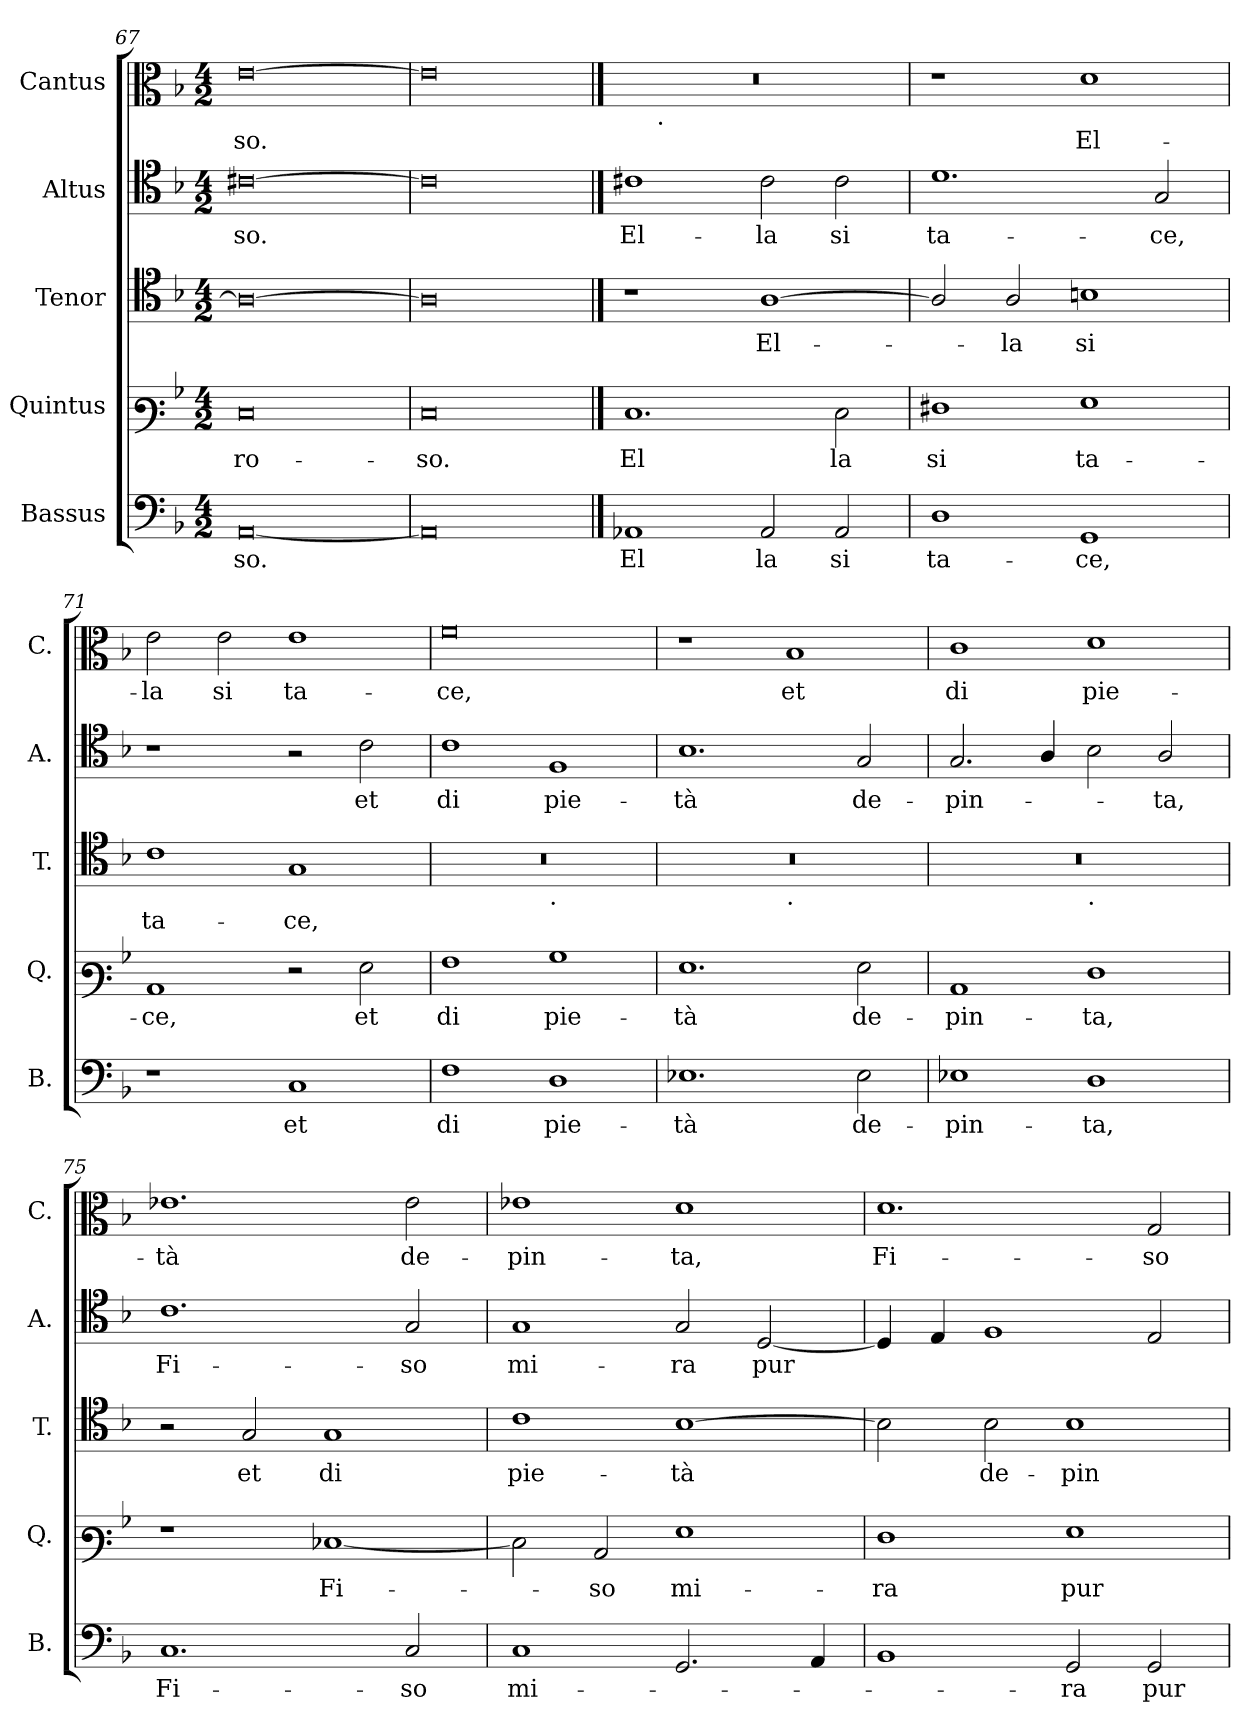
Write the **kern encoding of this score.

**kern	**text	**kern	**text	**kern	**text	**kern	**text	**kern	**text
*part5	*part5	*part4	*part4	*part3	*part3	*part2	*part2	*part1	*part1
*staff5	*staff5	*staff4	*staff4	*staff3	*staff3	*staff2	*staff2	*staff1	*staff1
*I"Bassus	*	*I"Quintus	*	*I"Tenor	*	*I"Altus	*	*I"Cantus	*
*I'B.	*	*I'Q.	*	*I'T.	*	*I'A.	*	*I'C.	*
*clefF4	*	*clefF3	*	*clefC4	*	*clefC4	*	*clefC3	*
*k[b-]	*	*k[b-]	*	*k[b-]	*	*k[b-]	*	*k[b-]	*
*M4/2	*	*M4/2	*	*M4/2	*	*M4/2	*	*M4/2	*
=67	=67	=67	=67	=67	=67	=67	=67	=67	=67
!	!LO:LY:b	!	!LO:LY:b	!	!	!	!LO:LY:b	!	!LO:LY:b
[0AA	-so.	0E	ro-	0A_	.	[0c#X	-so.	[0e	-so.
=68	=68	=68	=68	=68	=68	=68	=68	=68	=68
!	!	!	!LO:LY:b	!	!	!	!	!	!
0AA]	.	0E	-so.	0A]	.	0c#]	.	0e]	.
==69	==69	==69	==69	==69	==69	==69	==69	==69	==69
!	!LO:LY:b	!	!LO:LY:b	!	!	!	!LO:LY:b	!	!
*	*	*	*	*	*	*	*	*^	*
1AA-X	El	1.E	-El	1r	.	1c#X	El-	0r	8ryy	.
!	!	!	!	!	!	!	!	!	!LO:TX:b:t=.	!
.	.	.	.	.	.	.	.	.	1...ryy	.
!	!LO:LY:b	!	!	!	!LO:LY:b	!	!LO:LY:b	!	!	!
2AA-/	la	.	.	[1A	El-	2c#\	-la	.	.	.
!	!LO:LY:b	!	!LO:LY:b	!	!	!	!LO:LY:b	!	!	!
2AA-/	si	2E\	la	.	.	2c#\	si	.	.	.
!!LO:LB:g=z
=70	=70	=70	=70	=70	=70	=70	=70	=70	=70	=70
!	!LO:LY:b	!	!LO:LY:b	!	!	!	!LO:LY:b	!	!	!
*	*	*	*	*	*	*	*	*v	*v	*
1D	ta-	1F#X	si	2A/]	.	1.d	ta-	1r	.
!	!	!	!	!	!LO:LY:b	!	!	!	!
.	.	.	.	2A/	-la	.	.	.	.
!	!LO:LY:b	!	!LO:LY:b	!	!LO:LY:b	!	!	!	!LO:LY:b
1GG	-ce,	1G	ta-	1Bn	si	.	.	1d	El-
!	!	!	!	!	!	!	!LO:LY:b	!	!
.	.	.	.	.	.	2G/	-ce,	.	.
=71	=71	=71	=71	=71	=71	=71	=71	=71	=71
!	!	!	!LO:LY:b	!	!LO:LY:b	!	!	!	!LO:LY:b
1r	.	1C	-ce,	1c	ta-	1r	.	2e\	-la
!	!	!	!	!	!	!	!	!	!LO:LY:b
.	.	.	.	.	.	.	.	2e\	si
!	!LO:LY:b	!	!	!	!LO:LY:b	!	!	!	!LO:LY:b
1C	et	2r	.	1G	-ce,	2r	.	1e	ta-
!	!	!	!LO:LY:b	!	!	!	!LO:LY:b	!	!
.	.	2G\	et	.	.	2c\	et	.	.
=72	=72	=72	=72	=72	=72	=72	=72	=72	=72
!	!LO:LY:b	!	!LO:LY:b	!	!	!	!LO:LY:b	!	!LO:LY:b
*	*	*	*	*^	*	*	*	*	*
1F	di	1A	di	0r	1ryy	.	1c	di	0f	-ce,
!	!	!	!	!	!LO:TX:b:t=.	!	!	!	!	!
!	!LO:LY:b	!	!LO:LY:b	!	!	!	!	!LO:LY:b	!	!
1D	pie-	1B-	pie-	.	1ryy	.	1F	pie-	.	.
=73	=73	=73	=73	=73	=73	=73	=73	=73	=73	=73
!	!LO:LY:b	!	!LO:LY:b	!	!	!	!	!LO:LY:b	!	!
1.E-X	-tà	1.G	-tà	0r	1ryy	.	1.B-	-tà	1r	.
!	!	!	!	!	!LO:TX:b:t=.	!	!	!	!	!
!	!	!	!	!	!	!	!	!	!	!LO:LY:b
.	.	.	.	.	1ryy	.	.	.	1B-	et
!	!LO:LY:b	!	!LO:LY:b	!	!	!	!	!LO:LY:b	!	!
2E-\	de-	2G\	de-	.	.	.	2G/	de-	.	.
=74	=74	=74	=74	=74	=74	=74	=74	=74	=74	=74
!	!LO:LY:b	!	!LO:LY:b	!	!	!	!	!LO:LY:b	!	!LO:LY:b
1E-X	-pin-	1C	-pin-	0r	1ryy	.	2.G/	-pin-	1c	di
.	.	.	.	.	.	.	4A/	.	.	.
!	!	!	!	!	!LO:TX:b:t=.	!	!	!	!	!
!	!LO:LY:b	!	!LO:LY:b	!	!	!	!	!	!	!LO:LY:b
1D	-ta,	1F	-ta,	.	1ryy	.	2B-\	.	1d	pie-
!	!	!	!	!	!	!	!	!LO:LY:b	!	!
.	.	.	.	.	.	.	2A/	-ta,	.	.
!!LO:LB:g=z
=75	=75	=75	=75	=75	=75	=75	=75	=75	=75	=75
!	!LO:LY:b	!	!	!	!	!	!	!LO:LY:b	!	!LO:LY:b
*	*	*	*	*v	*v	*	*	*	*	*
1.C	Fi-	1r	.	2r	.	1.c	Fi-	1.e-X	-tà
!	!	!	!	!	!LO:LY:b	!	!	!	!
.	.	.	.	2G/	et	.	.	.	.
!	!	!	!LO:LY:b	!	!LO:LY:b	!	!	!	!
.	.	[1E-X	Fi-	1G	di	.	.	.	.
!	!LO:LY:b	!	!	!	!	!	!LO:LY:b	!	!LO:LY:b
2C/	-so	.	.	.	.	2G/	-so	2e-\	de-
=76	=76	=76	=76	=76	=76	=76	=76	=76	=76
!	!LO:LY:b	!	!	!	!LO:LY:b	!	!LO:LY:b	!	!LO:LY:b
1C	mi-	2E-\]	.	1c	pie-	1G	mi-	1e-X	-pin-
!	!	!	!LO:LY:b	!	!	!	!	!	!
.	.	2C/	-so	.	.	.	.	.	.
!	!	!	!LO:LY:b	!	!LO:LY:b	!	!LO:LY:b	!	!LO:LY:b
2.GG/	.	1G	mi-	[1B-	-tà	2G/	-ra	1d	-ta,
!	!	!	!	!	!	!	!LO:LY:b	!	!
.	.	.	.	.	.	[2D/	pur	.	.
4AA/	.	.	.	.	.	.	.	.	.
=77	=77	=77	=77	=77	=77	=77	=77	=77	=77
!	!	!	!LO:LY:b	!	!	!	!	!	!LO:LY:b
1BB-	.	1F	-ra	2B-\]	.	4D/]	.	1.d	Fi-
.	.	.	.	.	.	4E/	.	.	.
!	!	!	!	!	!LO:LY:b	!	!	!	!
.	.	.	.	2B-\	de-	1F	.	.	.
!	!LO:LY:b	!	!LO:LY:b	!	!LO:LY:b	!	!	!	!
2GG/	-ra	1G	pur	1B-	-pin-	.	.	.	.
!	!LO:LY:b	!	!	!	!	!	!	!	!LO:LY:b
2GG/	pur	.	.	.	.	2E/	.	2G/	-so
=	=	=	=	=	=	=	=	=	=
*-	*-	*-	*-	*-	*-	*-	*-	*-	*-
